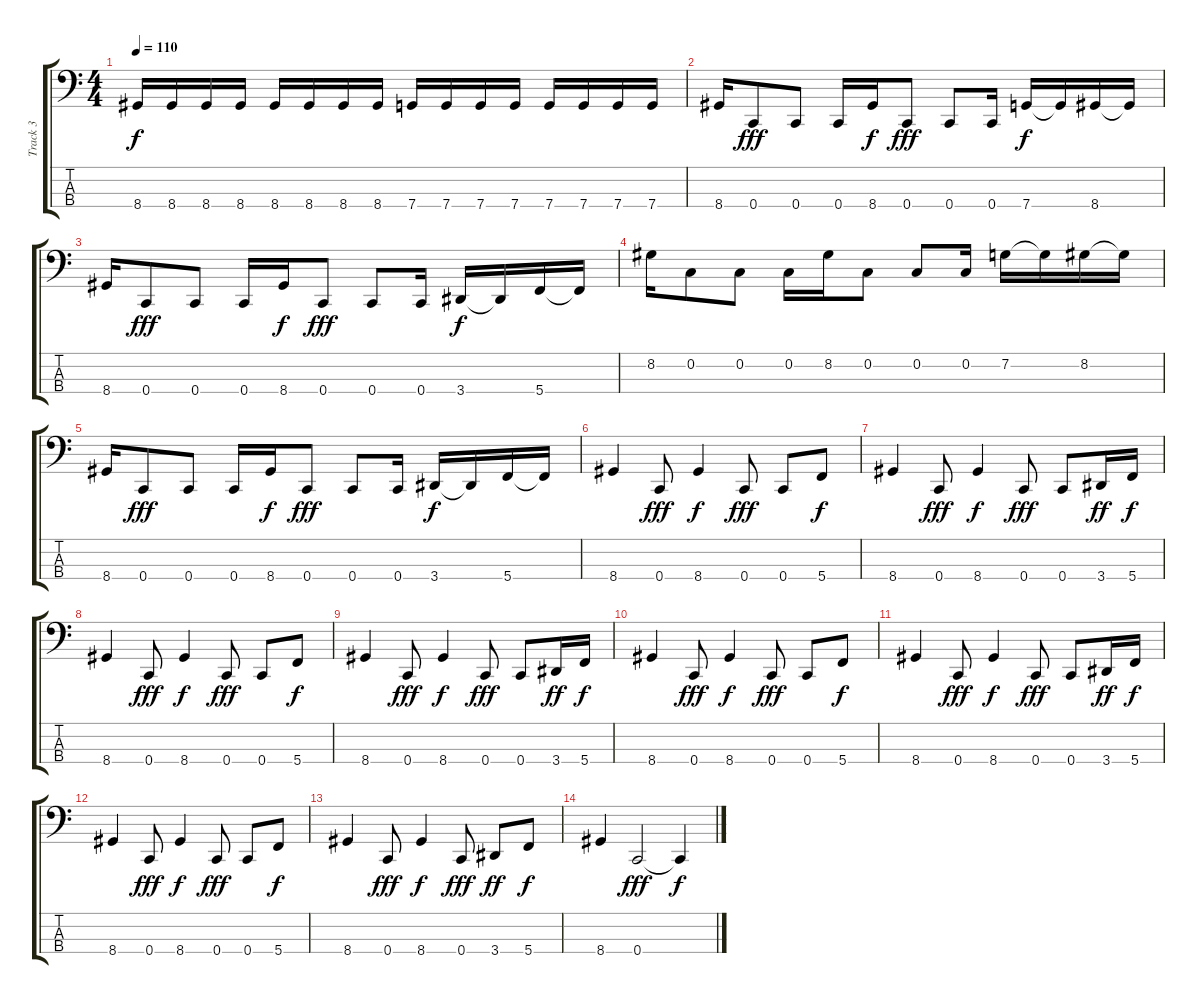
\track ("Track 3" "Track 3") {instrument electricbassfinger}
\staff {score tabs}
\tuning (F2 C2 G1 C1) {hide}
\ts (4 4)
\tempo 110
\clef f4
\ks c
8.4.16{dy f} 8.4.16 8.4.16 8.4.16 8.4.16 8.4.16 8.4.16 8.4.16 7.4.16 7.4.16 7.4.16 7.4.16 7.4.16 7.4.16 7.4.16 7.4.16 |
8.4.16 0.4.8{dy fff} 0.4.8 0.4.16 8.4.16{dy f} 0.4.8{dy fff} 0.4.8 0.4.16 7.4.16{dy f} 7.4{t}.16 8.4.16 8.4{t}.16 |
8.4.16 0.4.8{dy fff} 0.4.8 0.4.16 8.4.16{dy f} 0.4.8{dy fff} 0.4.8 0.4.16 3.4.16{dy f} 3.4{t}.16 5.4.16 5.4{t}.16 |
8.2.16 0.2.8 0.2.8 0.2.16 8.2.16 0.2.8 0.2.8 0.2.16 7.2.16 7.2{t}.16 8.2.16 8.2{t}.16 |
8.4.16 0.4.8{dy fff} 0.4.8 0.4.16 8.4.16{dy f} 0.4.8{dy fff} 0.4.8 0.4.16 3.4.16{dy f} 3.4{t}.16 5.4.16 5.4{t}.16 |
8.4.4 0.4.8{dy fff} 8.4.4{dy f} 0.4.8{dy fff} 0.4.8 5.4.8{dy f} |
8.4.4 0.4.8{dy fff} 8.4.4{dy f} 0.4.8{dy fff} 0.4.8 3.4.16{dy ff} 5.4.16{dy f} |
8.4.4 0.4.8{dy fff} 8.4.4{dy f} 0.4.8{dy fff} 0.4.8 5.4.8{dy f} |
8.4.4 0.4.8{dy fff} 8.4.4{dy f} 0.4.8{dy fff} 0.4.8 3.4.16{dy ff} 5.4.16{dy f} |
8.4.4 0.4.8{dy fff} 8.4.4{dy f} 0.4.8{dy fff} 0.4.8 5.4.8{dy f} |
8.4.4 0.4.8{dy fff} 8.4.4{dy f} 0.4.8{dy fff} 0.4.8 3.4.16{dy ff} 5.4.16{dy f} |
8.4.4 0.4.8{dy fff} 8.4.4{dy f} 0.4.8{dy fff} 0.4.8 5.4.8{dy f} |
8.4.4 0.4.8{dy fff} 8.4.4{dy f} 0.4.8{dy fff} 3.4.8{dy ff} 5.4.8{dy f} |
8.4.4 0.4.2{dy fff} 0.4{t}.4{dy f}
